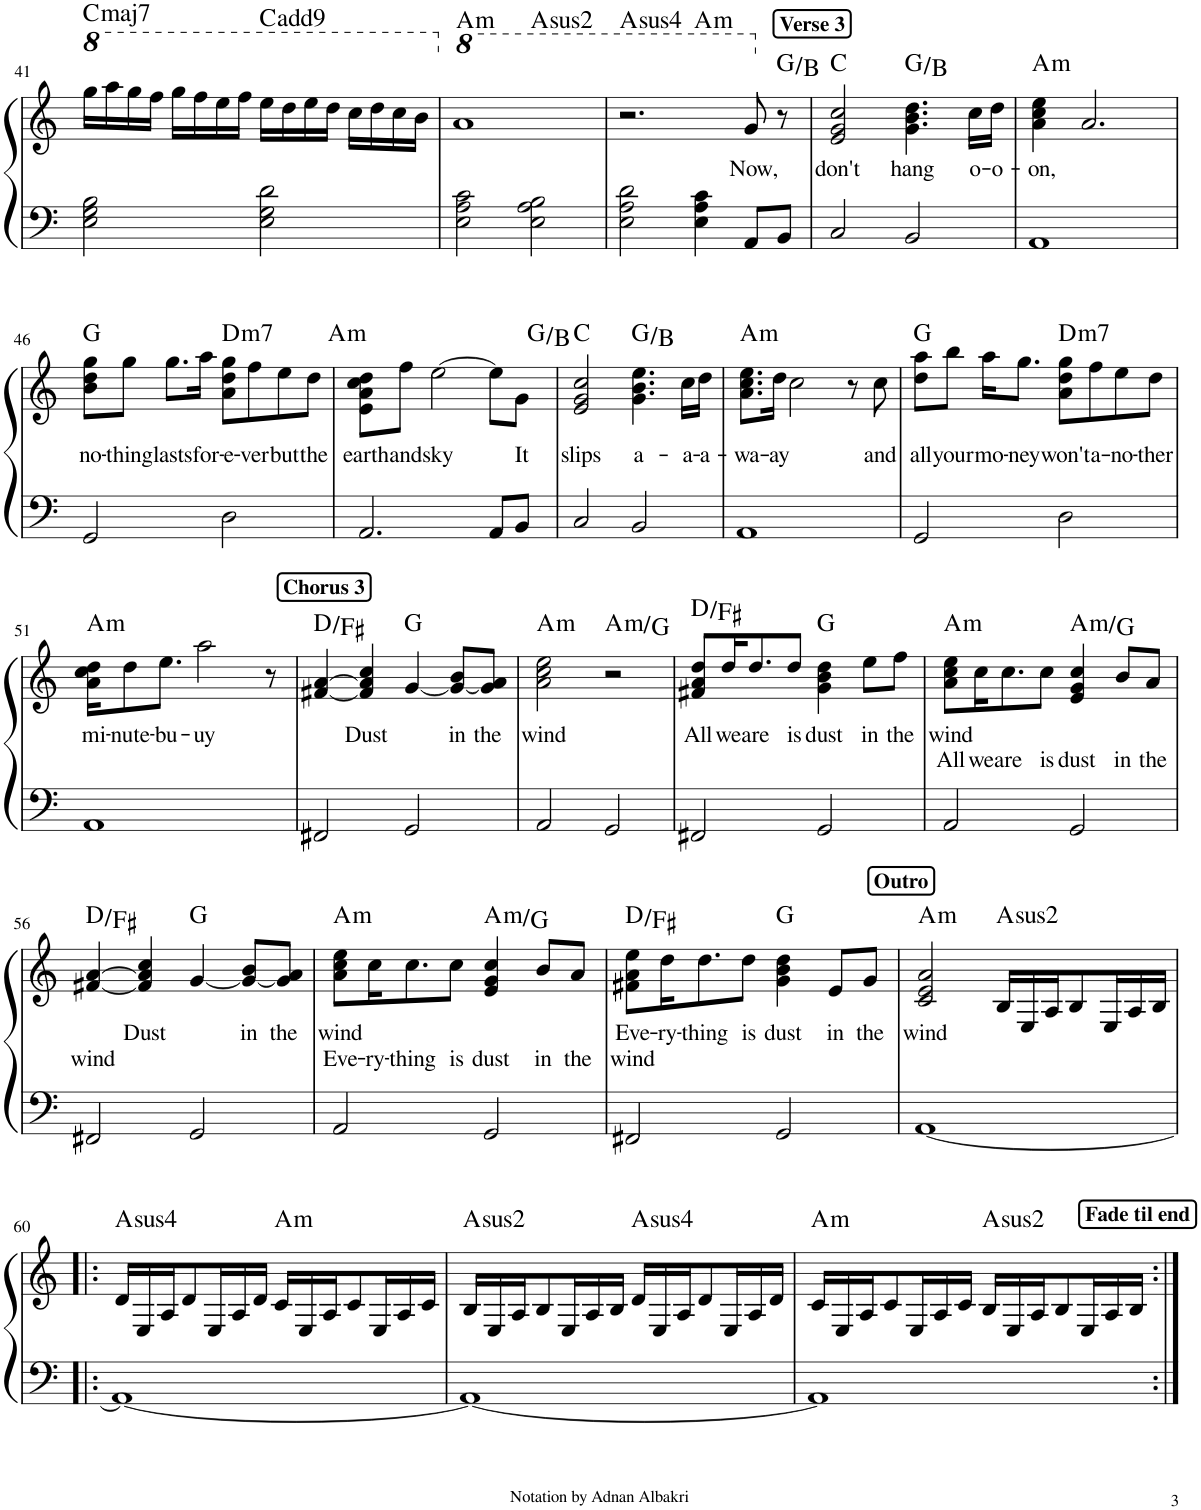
**kern	**kern	**text	**text	**harte
*part1	*part1	*part1	*part1	*part1
*staff2	*staff1	*staff1	*staff1	*
*I"Piano	*	*	*	*
*I'Pno.	*	*	*	*
!!LO:PB:g=z
*clefF4	*clefG2	*	*	*
*k[]	*k[]	*	*	*
*M4/4	*M4/4	*	*	*
*	*8va	*	*	*
=41	=41	=41	=41	=41
!	!	!	!	!LO:H:kt=maj7
2E\ 2G\ 2B\	16ggg\LL	.	.	C:maj7
.	16aaa\	.	.	.
.	16ggg\	.	.	.
.	16fff\JJ	.	.	.
.	16ggg\LL	.	.	.
.	16fff\	.	.	.
.	16eee\	.	.	.
.	16fff\JJ	.	.	.
2E\ 2G\ 2d\	16eee\LL	.	.	C:maj(9)
.	16ddd\	.	.	.
.	16eee\	.	.	.
.	16ddd\JJ	.	.	.
.	16ccc\LL	.	.	.
.	16ddd\	.	.	.
.	16ccc\	.	.	.
.	16bb\JJ	.	.	.
=42	=42	=42	=42	=42
*	*X8va	*	*	*
*	*8va	*	*	*
!	!	!	!	!LO:H:kt=m
*	*^	*	*	*
2E\ 2A\ 2c\	1aa	2ryy	.	.	A:min
!	!	!	!	!	!LO:H:kt=2
2E\ 2A\ 2B\	.	2ryy	.	.	A:(1,2,5)
=43	=43	=43	=43	=43	=43
!	!	!	!	!	!LO:H:kt=4
2E\ 2A\ 2d\	2.r	2ryy	.	.	A:sus4
!	!	!	!	!	!LO:H:kt=m
4E\ 4A\ 4c\	.	2ryy	.	.	A:min
!	!	!	!LO:LY:b	!	!
8AA/L	8g/	.	Now,	.	.
8BB/J	8r	.	.	.	G:maj/3
!!LO:REH:place=s1:a:B:cj:t=Verse 3
=44	=44	=44	=44	=44	=44
!	!	!	!LO:LY:b	!	!
*	*v	*v	*	*	*
2C/	2e/ 2g/ 2cc/	don't	.	C:maj
!	!	!LO:LY:b	!	!
2BB/	4.g\ 4.b\ 4.dd\	hang	.	G:maj/3
!	!	!LO:LY:b	!	!
.	16cc\LL	o-	.	.
!	!	!LO:LY:b	!	!
.	16dd\JJ	-o-	.	.
=45	=45	=45	=45	=45
!	!	!LO:LY:b	!	!LO:H:kt=m
1AA	4a\ 4cc\ 4ee\	-on,	.	A:min
.	2.a/	.	.	.
!!LO:LB:g=z
=46	=46	=46	=46	=46
!	!	!LO:LY:b	!	!
2GG/	8b\ 8dd\ 8gg\L	no-	.	G:maj
!	!	!LO:LY:b	!	!
.	8gg\J	-thing	.	.
!	!	!LO:LY:b	!	!
.	8.gg\L	lasts	.	.
!	!	!LO:LY:b	!	!
.	16aa\Jk	for-	.	.
!	!	!LO:LY:b	!	!LO:H:kt=m7
2D\	8a\ 8dd\ 8gg\L	-e-	.	D:min7
!	!	!LO:LY:b	!	!
.	8ff\	-ver	.	.
!	!	!LO:LY:b	!	!
.	8ee\	but	.	.
!	!	!LO:LY:b	!	!
.	8dd\J	the	.	.
=47	=47	=47	=47	=47
!	!	!LO:LY:b	!	!LO:H:kt=m
*	*^	*	*	*
2.AA/	8e\ 8a\ 8cc\ 8dd\L	2...ryy	earth	.	A:min
!	!	!	!LO:LY:b	!	!
.	8ff\J	.	and	.	.
!	!	!	!LO:LY:b	!	!
.	[2ee\	.	sky	.	.
8AA/L	8ee\L]	.	.	.	.
!	!	!	!LO:LY:b	!	!
8BB/J	8g\J	.	It	.	.
.	.	16ryy	.	.	G:maj/3
=48	=48	=48	=48	=48	=48
!	!	!	!LO:LY:b	!	!
*	*v	*v	*	*	*
2C/	2e/ 2g/ 2cc/	slips	.	C:maj
!	!	!LO:LY:b	!	!
2BB/	4.g\ 4.b\ 4.ee\	a-	.	G:maj/3
!	!	!LO:LY:b	!	!
.	16cc\LL	-a-	.	.
!	!	!LO:LY:b	!	!
.	16dd\JJ	-a-	.	.
=49	=49	=49	=49	=49
!	!	!LO:LY:b	!	!LO:H:kt=m
1AA	8.a\ 8.cc\ 8.ee\L	-wa-	.	A:min
!	!	!LO:LY:b	!	!
.	16dd\Jk	-ay	.	.
.	2cc\	.	.	.
.	8r	.	.	.
!	!	!LO:LY:b	!	!
.	8cc\	and	.	.
=50	=50	=50	=50	=50
!	!	!LO:LY:b	!	!
2GG/	8dd\ 8aa\L	all	.	G:maj
!	!	!LO:LY:b	!	!
.	8bb\J	your	.	.
!	!	!LO:LY:b	!	!
.	16aa\KL	mo-	.	.
!	!	!LO:LY:b	!	!
.	8.gg\J	-ney	.	.
!	!	!LO:LY:b	!	!LO:H:kt=m7
2D\	8a\ 8dd\ 8gg\L	won't	.	D:min7
!	!	!LO:LY:b	!	!
.	8ff\	a-	.	.
!	!	!LO:LY:b	!	!
.	8ee\	-no-	.	.
!	!	!LO:LY:b	!	!
.	8dd\J	-ther	.	.
!!LO:LB:g=z
=51	=51	=51	=51	=51
!	!	!LO:LY:b	!	!LO:H:kt=m
1AA	16a\ 16cc\ 16dd\KL	mi-	.	A:min
!	!	!LO:LY:b	!	!
.	8dd\	-nute-	.	.
!	!	!LO:LY:b	!	!
.	8.ee\J	-bu-	.	.
!	!	!LO:LY:b	!	!
.	2aa\	-uy	.	.
.	8r	.	.	.
!!LO:REH:place=s1:a:B:cj:t=Chorus 3
=52	=52	=52	=52	=52
2FF#X/	[4f#X/ [4a/	.	.	D:maj/3
!	!	!LO:LY:b	!	!
.	4f#/] 4a/] 4cc/	Dust	.	.
2GG/	[4g/	.	.	G:maj
!	!	!LO:LY:b	!	!
.	8g/_ 8b/L	in	.	.
!	!	!LO:LY:b	!	!
.	8g/] 8a/J	the	.	.
=53	=53	=53	=53	=53
!	!	!LO:LY:b	!	!LO:H:kt=m
2AA/	2a\ 2cc\ 2ee\	wind	.	A:min
!	!	!	!	!LO:H:kt=m
2GG/	2r	.	.	A:min/b7
=54	=54	=54	=54	=54
!	!	!LO:LY:b	!	!
2FF#X/	8f#X/ 8a/ 8dd/L	All	.	D:maj/3
!	!	!LO:LY:b	!	!
.	16dd/K	we	.	.
!	!	!LO:LY:b	!	!
.	8.dd/	are	.	.
!	!	!LO:LY:b	!	!
.	8dd/J	is	.	.
!	!	!LO:LY:b	!	!
2GG/	4g\ 4b\ 4dd\	dust	.	G:maj
!	!	!LO:LY:b	!	!
.	8ee\L	in	.	.
!	!	!LO:LY:b	!	!
.	8ff\J	the	.	.
=55	=55	=55	=55	=55
!	!	!LO:LY:b	!LO:LY:b	!LO:H:kt=m
2AA/	8a\ 8cc\ 8ee\L	wind	All	A:min
!	!	!	!LO:LY:b	!
.	16cc\K	.	we	.
!	!	!	!LO:LY:b	!
.	8.cc\	.	are	.
!	!	!	!LO:LY:b	!
.	8cc\J	.	is	.
!	!	!	!LO:LY:b	!LO:H:kt=m
2GG/	4e/ 4g/ 4cc/	.	dust	A:min/b7
!	!	!	!LO:LY:b	!
.	8b/L	.	in	.
!	!	!	!LO:LY:b	!
.	8a/J	.	the	.
!!LO:LB:g=z
=56	=56	=56	=56	=56
!	!	!	!LO:LY:b	!
2FF#X/	[4f#X/ [4a/	.	wind	D:maj/3
!	!	!LO:LY:b	!	!
.	4f#/] 4a/] 4cc/	Dust	.	.
2GG/	[4g/	.	.	G:maj
!	!	!LO:LY:b	!	!
.	8g/_ 8b/L	in	.	.
!	!	!LO:LY:b	!	!
.	8g/] 8a/J	the	.	.
=57	=57	=57	=57	=57
!	!	!LO:LY:b	!LO:LY:b	!LO:H:kt=m
2AA/	8a\ 8cc\ 8ee\L	wind	Eve-	A:min
!	!	!	!LO:LY:b	!
.	16cc\K	.	-ry-	.
!	!	!	!LO:LY:b	!
.	8.cc\	.	-thing	.
!	!	!	!LO:LY:b	!
.	8cc\J	.	is	.
!	!	!	!LO:LY:b	!LO:H:kt=m
2GG/	4e/ 4g/ 4cc/	.	dust	A:min/b7
!	!	!	!LO:LY:b	!
.	8b/L	.	in	.
!	!	!	!LO:LY:b	!
.	8a/J	.	the	.
=58	=58	=58	=58	=58
!	!	!LO:LY:b	!LO:LY:b	!
2FF#X/	8f#X\ 8a\ 8ee\L	Eve-	wind	D:maj/3
!	!	!LO:LY:b	!	!
.	16dd\K	-ry-	.	.
!	!	!LO:LY:b	!	!
.	8.dd\	-thing	.	.
!	!	!LO:LY:b	!	!
.	8dd\J	is	.	.
!	!	!LO:LY:b	!	!
2GG/	4g\ 4b\ 4dd\	dust	.	G:maj
!	!	!LO:LY:b	!	!
.	8e/L	in	.	.
!	!	!LO:LY:b	!	!
.	8g/J	the	.	.
!!LO:REH:place=s1:a:B:cj:t=Outro
=59	=59	=59	=59	=59
!	!	!LO:LY:b	!	!LO:H:kt=m
[1AA	2c/ 2e/ 2a/	wind	.	A:min
!	!	!	!	!LO:H:kt=2
.	16B/LL	.	.	A:(1,2,5)
.	16E/	.	.	.
.	16A/J	.	.	.
.	8B/	.	.	.
.	16E/L	.	.	.
.	16A/	.	.	.
.	16B/JJ	.	.	.
!!LO:LB:g=z
=60!|:	=60!|:	=60!|:	=60!|:	=60!|:
!	!	!	!	!LO:H:kt=4
1AA_	16d/LL	.	.	A:sus4
.	16E/	.	.	.
.	16A/J	.	.	.
.	8d/	.	.	.
.	16E/L	.	.	.
.	16A/	.	.	.
.	16d/JJ	.	.	.
!	!	!	!	!LO:H:kt=m
.	16c/LL	.	.	A:min
.	16E/	.	.	.
.	16A/J	.	.	.
.	8c/	.	.	.
.	16E/L	.	.	.
.	16A/	.	.	.
.	16c/JJ	.	.	.
=61	=61	=61	=61	=61
!	!	!	!	!LO:H:kt=2
1AA_	16B/LL	.	.	A:(1,2,5)
.	16E/	.	.	.
.	16A/J	.	.	.
.	8B/	.	.	.
.	16E/L	.	.	.
.	16A/	.	.	.
.	16B/JJ	.	.	.
!	!	!	!	!LO:H:kt=4
.	16d/LL	.	.	A:sus4
.	16E/	.	.	.
.	16A/J	.	.	.
.	8d/	.	.	.
.	16E/L	.	.	.
.	16A/	.	.	.
.	16d/JJ	.	.	.
!!LO:REH:place=s1:a:B:cj:t=Fade til end:qo=3.75
=62	=62	=62	=62	=62
!	!	!	!	!LO:H:kt=m
1AA]	16c/LL	.	.	A:min
.	16E/	.	.	.
.	16A/J	.	.	.
.	8c/	.	.	.
.	16E/L	.	.	.
.	16A/	.	.	.
.	16c/JJ	.	.	.
!	!	!	!	!LO:H:kt=2
.	16B/LL	.	.	A:(1,2,5)
.	16E/	.	.	.
.	16A/J	.	.	.
.	8B/	.	.	.
.	16E/L	.	.	.
.	16A/	.	.	.
.	16B/JJ	.	.	.
=:|!	=:|!	=:|!	=:|!	=:|!
*-	*-	*-	*-	*-
